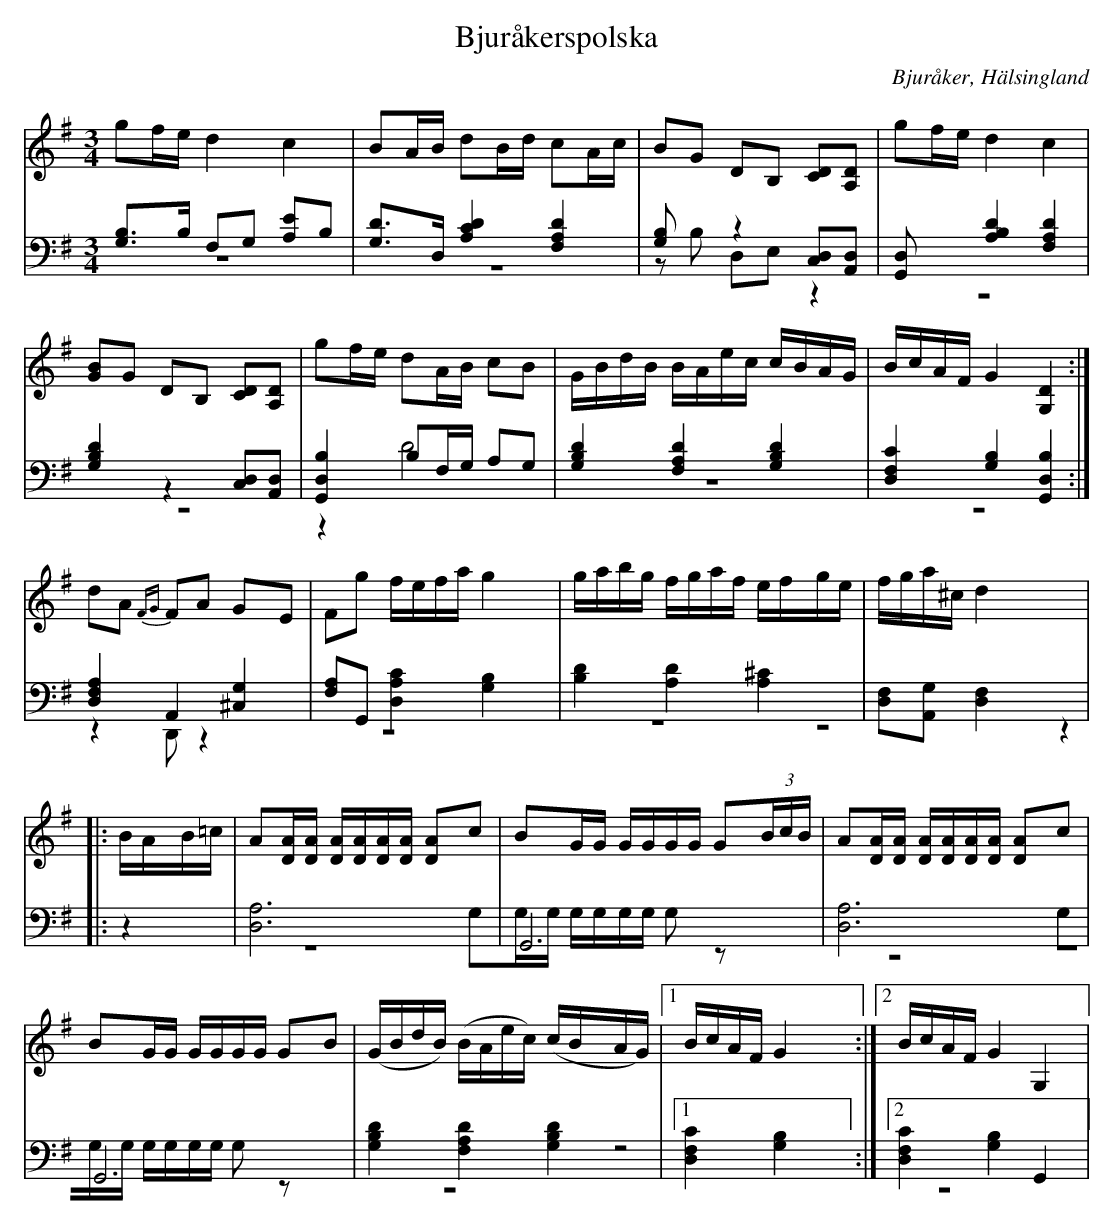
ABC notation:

X:1
T: Bjuråkerspolska
O: Bjuråker, Hälsingland
M: 3/4
L: 1/8
K: G
V:1
V:2
V:3 merge
V:1
gf/e/ d2 c2|BA/B/ dB/d/ cA/c/| BG DB, [CD][A,D]|gf/e/ d2 c2|
[GB]G DB, [CD][A,D] |gf/e/ dA/B/ cB|G/B/d/B/ B/A/e/c/ c/B/A/G/|B/c/A/F/ G2 [G,2D2]:|
dA {FG}FA GE|Fg f/e/f/a/ g2|g/a/b/g/ f/g/a/f/ e/f/g/e/ |f/g/a/^c/ d2 |
|:B/A/B/=c/|A[D/A/][D/A/] [D/A/][D/A/][D/A/][D/A/] [DA]c|BG/G/ G/G/G/G/ G(3B/c/B/|A[D/A/][D/A/] [D/A/][D/A/][D/A/][D/A/] [DA]c|
BG/G/ G/G/G/G/ GB|(G/B/d/B/) (B/A/e/c/) (c/B/A/G/)|1 B/c/A/F/ G2:|2 B/c/A/F/ G2 G,2|
V:2 clef=bass
[G,B,]>B, F,G, [A,E]B,|[G,D]>D, [A,2C2D2] [F,2A,2 D2]|[G,2B,] z2 [C,D,][A,,D,]|[G,,2D,] [A,2B,2D2] [F,2A,2 D2]|
[G,2B,2D2] z2 [C,D,][A,,D,]|[G,,2D,2B,2] B,F,/G,/ A,G,|[G,2B,2D2] [F,2A,2 D2] [G,2B,2D2]|[D,2F,2C2] [G,2B,2][G,,2D,2B,2]:|
[D,2F,2A,2] A,,2 [^C,2G,2]|[F,A,]G,, [D,2A,2C2] [G,2B,2]|[B,2D2] [A,2D2] [A,2^C2]|[D,F,][A,,G,] [D,2F,2]|
|:z2|[D,6A,6]|G,,6|[D,6A,6]|
G,,6|[G,2B,2D2] [F,2A,2 D2] [G,2B,2D2]|1 [D,2F,2C2] [G,2B,2] :|2 [D,2F,2C2] [G,2B,2] G,,2|
V:3  clef=bass
z6|z6|zB, D,E, z2|z6|
z6 |z2 D4|z6|z6:|
z2 D,, z2|z6|z6|z4|
|:z2|z6|G,G,/G,/ G,/G,/G,/G,/ G,z|z6 |
G,G,/G,/ G,/G,/G,/G,/ G,z|z6|1 z4:|2 z6|
